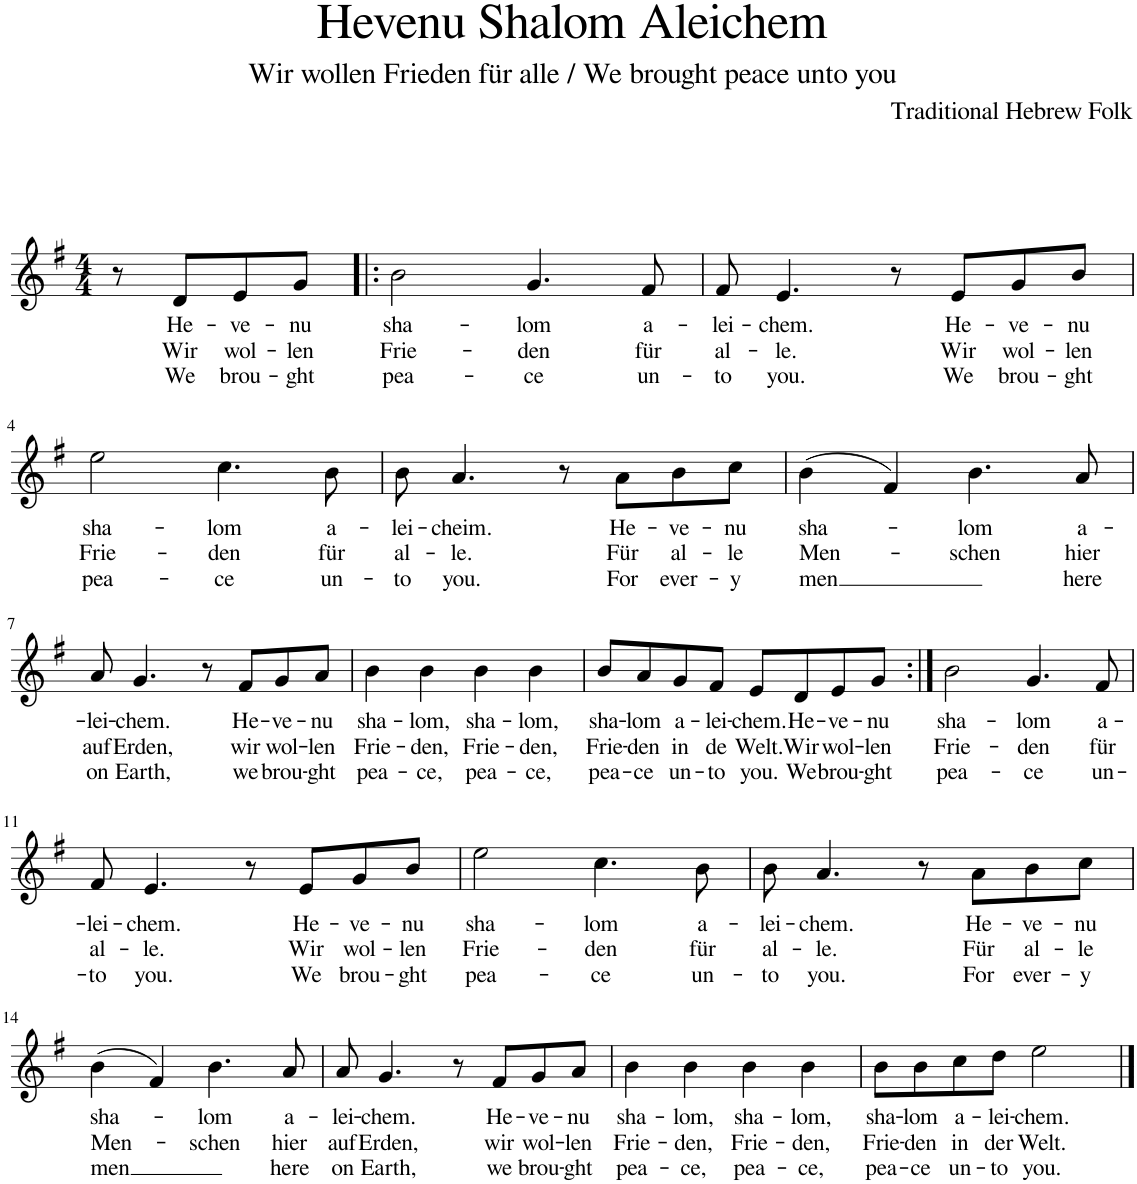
**kern	**text	**text	**text
*part1	*part1	*part1	*part1
*staff1	*staff1	*staff1	*staff1
*I"Piano	*	*	*
*I'Pno.	*	*	*
*clefG2	*	*	*
*k[f#]	*	*	*
*M4/4	*	*	*
=1	=1	=1	=1
8r	.	.	.
!	!LO:LY:b	!LO:LY:b	!LO:LY:b
8d/L	He-	Wir	We
!	!LO:LY:b	!LO:LY:b	!LO:LY:b
8e/	-ve-	wol-	brou-
!	!LO:LY:b	!LO:LY:b	!LO:LY:b
8g/J	-nu	-len	-ght
=2!|:	=2!|:	=2!|:	=2!|:
!	!LO:LY:b	!LO:LY:b	!LO:LY:b
2b\	sha-	Frie-	pea-
!	!LO:LY:b	!LO:LY:b	!LO:LY:b
4.g/	-lom	-den	-ce
!	!LO:LY:b	!LO:LY:b	!LO:LY:b
8f#/	a-	für	un-
=3	=3	=3	=3
!	!LO:LY:b	!LO:LY:b	!LO:LY:b
8f#/	-lei-	al-	-to
!	!LO:LY:b	!LO:LY:b	!LO:LY:b
4.e/	-chem.	-le.	you.
8r	.	.	.
!	!LO:LY:b	!LO:LY:b	!LO:LY:b
8e/L	He-	Wir	We
!	!LO:LY:b	!LO:LY:b	!LO:LY:b
8g/	-ve-	wol-	brou-
!	!LO:LY:b	!LO:LY:b	!LO:LY:b
8b/J	-nu	-len	-ght
!!LO:LB:g=z
=4	=4	=4	=4
!	!LO:LY:b	!LO:LY:b	!LO:LY:b
2ee\	sha-	Frie-	pea-
!	!LO:LY:b	!LO:LY:b	!LO:LY:b
4.cc\	-lom	-den	-ce
!	!LO:LY:b	!LO:LY:b	!LO:LY:b
8b\	a-	für	un-
=5	=5	=5	=5
!	!LO:LY:b	!LO:LY:b	!LO:LY:b
8b\	-lei-	al-	-to
!	!LO:LY:b	!LO:LY:b	!LO:LY:b
4.a/	-cheim.	-le.	you.
8r	.	.	.
!	!LO:LY:b	!LO:LY:b	!LO:LY:b
8a\L	He-	Für	For
!	!LO:LY:b	!LO:LY:b	!LO:LY:b
8b\	-ve-	al-	ever-
!	!LO:LY:b	!LO:LY:b	!LO:LY:b
8cc\J	-nu	-le	y
=6	=6	=6	=6
!	!LO:LY:b	!LO:LY:b	!LO:LY:b
(4b\	sha-	Men-	men
4f#/)	.	.	.
!	!LO:LY:b	!LO:LY:b	!
4.b\	-lom	-schen	.
!	!LO:LY:b	!LO:LY:b	!LO:LY:b
8a/	a-	hier	here
!!LO:LB:g=z
=7	=7	=7	=7
!	!LO:LY:b	!LO:LY:b	!LO:LY:b
8a/	-lei-	auf	on
!	!LO:LY:b	!LO:LY:b	!LO:LY:b
4.g/	-chem.	Erden,	Earth,
8r	.	.	.
!	!LO:LY:b	!LO:LY:b	!LO:LY:b
8f#/L	He-	wir	we
!	!LO:LY:b	!LO:LY:b	!LO:LY:b
8g/	-ve-	wol-	brou-
!	!LO:LY:b	!LO:LY:b	!LO:LY:b
8a/J	-nu	-len	-ght
=8	=8	=8	=8
!	!LO:LY:b	!LO:LY:b	!LO:LY:b
4b\	-sha-	Frie-	pea-
!	!LO:LY:b	!LO:LY:b	!LO:LY:b
4b\	-lom,	-den,	-ce,
!	!LO:LY:b	!LO:LY:b	!LO:LY:b
4b\	sha-	Frie-	pea-
!	!LO:LY:b	!LO:LY:b	!LO:LY:b
4b\	-lom,	-den,	-ce,
=9	=9	=9	=9
!	!LO:LY:b	!LO:LY:b	!LO:LY:b
8b/L	sha-	Frie-	pea-
!	!LO:LY:b	!LO:LY:b	!LO:LY:b
8a/	-lom	-den	-ce
!	!LO:LY:b	!LO:LY:b	!LO:LY:b
8g/	a-	in	un-
!	!LO:LY:b	!LO:LY:b	!LO:LY:b
8f#/J	-lei-	de	-to
!	!LO:LY:b	!LO:LY:b	!LO:LY:b
8e/L	-chem.	Welt.	you.
!	!LO:LY:b	!LO:LY:b	!LO:LY:b
8d/	He-	Wir	We
!	!LO:LY:b	!LO:LY:b	!LO:LY:b
8e/	-ve-	wol-	brou-
!	!LO:LY:b	!LO:LY:b	!LO:LY:b
8g/J	-nu	-len	-ght
=10:|!	=10:|!	=10:|!	=10:|!
!	!LO:LY:b	!LO:LY:b	!LO:LY:b
2b\	sha-	Frie-	pea-
!	!LO:LY:b	!LO:LY:b	!LO:LY:b
4.g/	-lom	-den	-ce
!	!LO:LY:b	!LO:LY:b	!LO:LY:b
8f#/	a-	für	un-
!!LO:LB:g=z
=11	=11	=11	=11
!	!LO:LY:b	!LO:LY:b	!LO:LY:b
8f#/	-lei-	al-	-to
!	!LO:LY:b	!LO:LY:b	!LO:LY:b
4.e/	-chem.	-le.	you.
8r	.	.	.
!	!LO:LY:b	!LO:LY:b	!LO:LY:b
8e/L	He-	Wir	We
!	!LO:LY:b	!LO:LY:b	!LO:LY:b
8g/	-ve-	wol-	brou-
!	!LO:LY:b	!LO:LY:b	!LO:LY:b
8b/J	-nu	-len	-ght
=12	=12	=12	=12
!	!LO:LY:b	!LO:LY:b	!LO:LY:b
2ee\	sha-	Frie-	pea-
!	!LO:LY:b	!LO:LY:b	!LO:LY:b
4.cc\	-lom	-den	-ce
!	!LO:LY:b	!LO:LY:b	!LO:LY:b
8b\	a-	für	un-
=13	=13	=13	=13
!	!LO:LY:b	!LO:LY:b	!LO:LY:b
8b\	-lei-	al-	-to
!	!LO:LY:b	!LO:LY:b	!LO:LY:b
4.a/	-chem.	-le.	you.
8r	.	.	.
!	!LO:LY:b	!LO:LY:b	!LO:LY:b
8a\L	He-	Für	For
!	!LO:LY:b	!LO:LY:b	!LO:LY:b
8b\	-ve-	al-	ever-
!	!LO:LY:b	!LO:LY:b	!LO:LY:b
8cc\J	-nu	-le	-y
!!LO:LB:g=z
=14	=14	=14	=14
!	!LO:LY:b	!LO:LY:b	!LO:LY:b
(4b\	sha-	Men-	men
4f#/)	.	.	.
!	!LO:LY:b	!LO:LY:b	!
4.b\	-lom	-schen	.
!	!LO:LY:b	!LO:LY:b	!LO:LY:b
8a/	a-	hier	here
=15	=15	=15	=15
!	!LO:LY:b	!LO:LY:b	!LO:LY:b
8a/	-lei-	auf	on
!	!LO:LY:b	!LO:LY:b	!LO:LY:b
4.g/	-chem.	Erden,	Earth,
8r	.	.	.
!	!LO:LY:b	!LO:LY:b	!LO:LY:b
8f#/L	He-	wir	we
!	!LO:LY:b	!LO:LY:b	!LO:LY:b
8g/	-ve-	wol-	brou-
!	!LO:LY:b	!LO:LY:b	!LO:LY:b
8a/J	-nu	-len	-ght
=16	=16	=16	=16
!	!LO:LY:b	!LO:LY:b	!LO:LY:b
4b\	sha-	Frie-	pea-
!	!LO:LY:b	!LO:LY:b	!LO:LY:b
4b\	-lom,	-den,	-ce,
!	!LO:LY:b	!LO:LY:b	!LO:LY:b
4b\	sha-	Frie-	pea-
!	!LO:LY:b	!LO:LY:b	!LO:LY:b
4b\	-lom,	-den,	-ce,
=17	=17	=17	=17
!	!LO:LY:b	!LO:LY:b	!LO:LY:b
8b\L	sha-	Frie-	pea-
!	!LO:LY:b	!LO:LY:b	!LO:LY:b
8b\	-lom	-den	-ce
!	!LO:LY:b	!LO:LY:b	!LO:LY:b
8cc\	a-	in	un-
!	!LO:LY:b	!LO:LY:b	!LO:LY:b
8dd\J	-lei-	der	-to
!	!LO:LY:b	!LO:LY:b	!LO:LY:b
2ee\	-chem.	Welt.	you.
==	==	==	==
*-	*-	*-	*-
